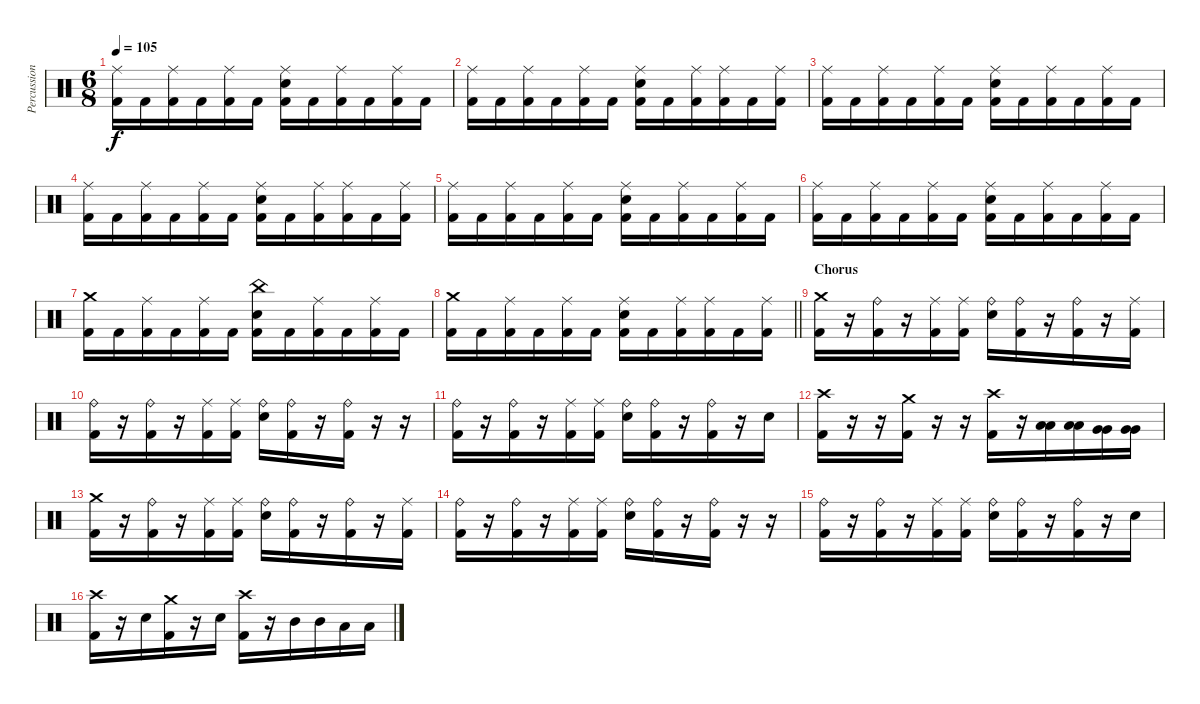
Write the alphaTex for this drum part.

\track ("Percussion" "Percussion") {instrument percussion}
\staff {score}
\articulation defaults
\ts (6 8)
\tempo 105
\clef neutral
\ks c
("Ride (middle)" "Kick (hit) 2").16{dy f} "Kick (hit) 2".16 ("Ride (middle)" "Kick (hit) 2").16 "Kick (hit) 2".16 ("Ride (middle)" "Kick (hit) 2").16 "Kick (hit) 2".16 ("Ride (middle)" "Electric Snare (hit)" "Kick (hit) 2").16 "Kick (hit) 2".16 ("Ride (middle)" "Kick (hit) 2").16 "Kick (hit) 2".16 ("Ride (middle)" "Kick (hit) 2").16 "Kick (hit) 2".16 |
("Ride (middle)" "Kick (hit) 2").16 "Kick (hit) 2".16 ("Ride (middle)" "Kick (hit) 2").16 "Kick (hit) 2".16 ("Ride (middle)" "Kick (hit) 2").16 "Kick (hit) 2".16 ("Ride (middle)" "Electric Snare (hit)" "Kick (hit) 2").16 "Kick (hit) 2".16 ("Ride (middle)" "Kick (hit) 2").16 ("Ride (middle)" "Kick (hit) 2").16 "Kick (hit) 2".16 ("Ride (middle)" "Kick (hit) 2").16 |
("Ride (middle)" "Kick (hit) 2").16 "Kick (hit) 2".16 ("Ride (middle)" "Kick (hit) 2").16 "Kick (hit) 2".16 ("Ride (middle)" "Kick (hit) 2").16 "Kick (hit) 2".16 ("Ride (middle)" "Electric Snare (hit)" "Kick (hit) 2").16 "Kick (hit) 2".16 ("Ride (middle)" "Kick (hit) 2").16 "Kick (hit) 2".16 ("Ride (middle)" "Kick (hit) 2").16 "Kick (hit) 2".16 |
("Ride (middle)" "Kick (hit) 2").16 "Kick (hit) 2".16 ("Ride (middle)" "Kick (hit) 2").16 "Kick (hit) 2".16 ("Ride (middle)" "Kick (hit) 2").16 "Kick (hit) 2".16 ("Ride (middle)" "Electric Snare (hit)" "Kick (hit) 2").16 "Kick (hit) 2".16 ("Ride (middle)" "Kick (hit) 2").16 ("Ride (middle)" "Kick (hit) 2").16 "Kick (hit) 2".16 ("Ride (middle)" "Kick (hit) 2").16 |
("Ride (middle)" "Kick (hit) 2").16 "Kick (hit) 2".16 ("Ride (middle)" "Kick (hit) 2").16 "Kick (hit) 2".16 ("Ride (middle)" "Kick (hit) 2").16 "Kick (hit) 2".16 ("Ride (middle)" "Electric Snare (hit)" "Kick (hit) 2").16 "Kick (hit) 2".16 ("Ride (middle)" "Kick (hit) 2").16 "Kick (hit) 2".16 ("Ride (middle)" "Kick (hit) 2").16 "Kick (hit) 2".16 |
("Ride (middle)" "Kick (hit) 2").16 "Kick (hit) 2".16 ("Ride (middle)" "Kick (hit) 2").16 "Kick (hit) 2".16 ("Ride (middle)" "Kick (hit) 2").16 "Kick (hit) 2".16 ("Ride (middle)" "Electric Snare (hit)" "Kick (hit) 2").16 "Kick (hit) 2".16 ("Ride (middle)" "Kick (hit) 2").16 "Kick (hit) 2".16 ("Ride (middle)" "Kick (hit) 2").16 "Kick (hit) 2".16 |
("Crash medium (hit)" "Kick (hit) 2").16 "Kick (hit) 2".16 ("Ride (middle)" "Kick (hit) 2").16 "Kick (hit) 2".16 ("Ride (middle)" "Kick (hit) 2").16 "Kick (hit) 2".16 ("China (hit)" "Electric Snare (hit)" "Kick (hit) 2").16 "Kick (hit) 2".16 ("Ride (middle)" "Kick (hit) 2").16 "Kick (hit) 2".16 ("Ride (middle)" "Kick (hit) 2").16 "Kick (hit) 2".16 |
\barLineRight lightlight
("Crash medium (hit)" "Kick (hit) 2").16 "Kick (hit) 2".16 ("Ride (middle)" "Kick (hit) 2").16 "Kick (hit) 2".16 ("Ride (middle)" "Kick (hit) 2").16 "Kick (hit) 2".16 ("Ride (middle)" "Electric Snare (hit)" "Kick (hit) 2").16 "Kick (hit) 2".16 ("Ride (middle)" "Kick (hit) 2").16 ("Ride (middle)" "Kick (hit) 2").16 "Kick (hit) 2".16 ("Ride (middle)" "Kick (hit) 2").16 |
\section ("" "Chorus")
("Crash medium (hit)" "Kick (hit) 2").16 r.16 ("Ride (bell)" "Kick (hit) 2").16 r.16 ("Ride (middle)" "Kick (hit) 2").16 ("Ride (middle)" "Kick (hit) 2").16 ("Ride (bell)" "Electric Snare (hit)").16 ("Ride (bell)" "Kick (hit) 2").16 r.16 ("Ride (bell)" "Kick (hit) 2").16 r.16 ("Ride (middle)" "Kick (hit) 2").16 |
("Ride (bell)" "Kick (hit) 2").16 r.16 ("Ride (bell)" "Kick (hit) 2").16 r.16 ("Ride (middle)" "Kick (hit) 2").16 ("Ride (middle)" "Kick (hit) 2").16 ("Ride (bell)" "Electric Snare (hit)").16 ("Ride (bell)" "Kick (hit) 2").16 r.16 ("Ride (bell)" "Kick (hit) 2").16 r.16 r.16 |
("Ride (bell)" "Kick (hit) 2").16 r.16 ("Ride (bell)" "Kick (hit) 2").16 r.16 ("Ride (middle)" "Kick (hit) 2").16 ("Ride (middle)" "Kick (hit) 2").16 ("Ride (bell)" "Electric Snare (hit)").16 ("Ride (bell)" "Kick (hit) 2").16 r.16 ("Ride (bell)" "Kick (hit) 2").16 r.16 "Electric Snare (hit)".16 |
("Crash high (hit)" "Kick (hit) 2").16 r.16 r.16 ("Crash medium (hit)" "Kick (hit) 2").16 r.16 r.16 ("Crash high (hit)" "Kick (hit) 2").16 r.16 ("Low Tom (hit)" "Low Tom (hit)").16{bu 60} ("Low Tom (hit)" "Low Tom (hit)").16{bu 60} ("Very Low Tom (hit)" "Very Low Tom (hit)").16{bu 60} ("Very Low Tom (hit)" "Very Low Tom (hit)").16{bu 60} |
("Crash medium (hit)" "Kick (hit) 2").16 r.16 ("Ride (bell)" "Kick (hit) 2").16 r.16 ("Ride (middle)" "Kick (hit) 2").16 ("Ride (middle)" "Kick (hit) 2").16 ("Ride (bell)" "Electric Snare (hit)").16 ("Ride (bell)" "Kick (hit) 2").16 r.16 ("Ride (bell)" "Kick (hit) 2").16 r.16 ("Ride (middle)" "Kick (hit) 2").16 |
("Ride (bell)" "Kick (hit) 2").16 r.16 ("Ride (bell)" "Kick (hit) 2").16 r.16 ("Ride (middle)" "Kick (hit) 2").16 ("Ride (middle)" "Kick (hit) 2").16 ("Ride (bell)" "Electric Snare (hit)").16 ("Ride (bell)" "Kick (hit) 2").16 r.16 ("Ride (bell)" "Kick (hit) 2").16 r.16 r.16 |
("Ride (bell)" "Kick (hit) 2").16 r.16 ("Ride (bell)" "Kick (hit) 2").16 r.16 ("Ride (middle)" "Kick (hit) 2").16 ("Ride (middle)" "Kick (hit) 2").16 ("Ride (bell)" "Electric Snare (hit)").16 ("Ride (bell)" "Kick (hit) 2").16 r.16 ("Ride (bell)" "Kick (hit) 2").16 r.16 "Electric Snare (hit)".16 |
("Crash high (hit)" "Kick (hit) 2").16 r.16 "Electric Snare (hit)".16 ("Crash medium (hit)" "Kick (hit) 2").16 r.16 "Electric Snare (hit)".16 ("Crash high (hit)" "Kick (hit) 2").16 r.16 "Mid Tom (hit)".16 "Mid Tom (hit)".16 "Low Tom (hit)".16 "Low Tom (hit)".16
